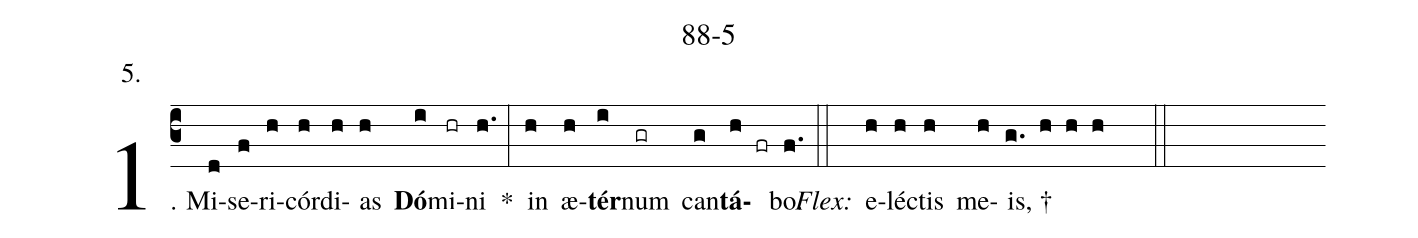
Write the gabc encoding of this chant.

name: 88-5;
annotation: 5.;
%%
(c3)1. Mi(d)se(f)ri(h)cór(h)di(h)as(h) <b>Dó</b>(i)mi(hr)ni(h.) *(:) in(h) æ(h)<b>tér</b>(i)num(gr) can(g)<b>tá</b>(h fr)bo.(f.) (::)
<i>Flex:</i>()  e(h)léc(h)tis(h) me(h)is, †(g. h h h  ::)
